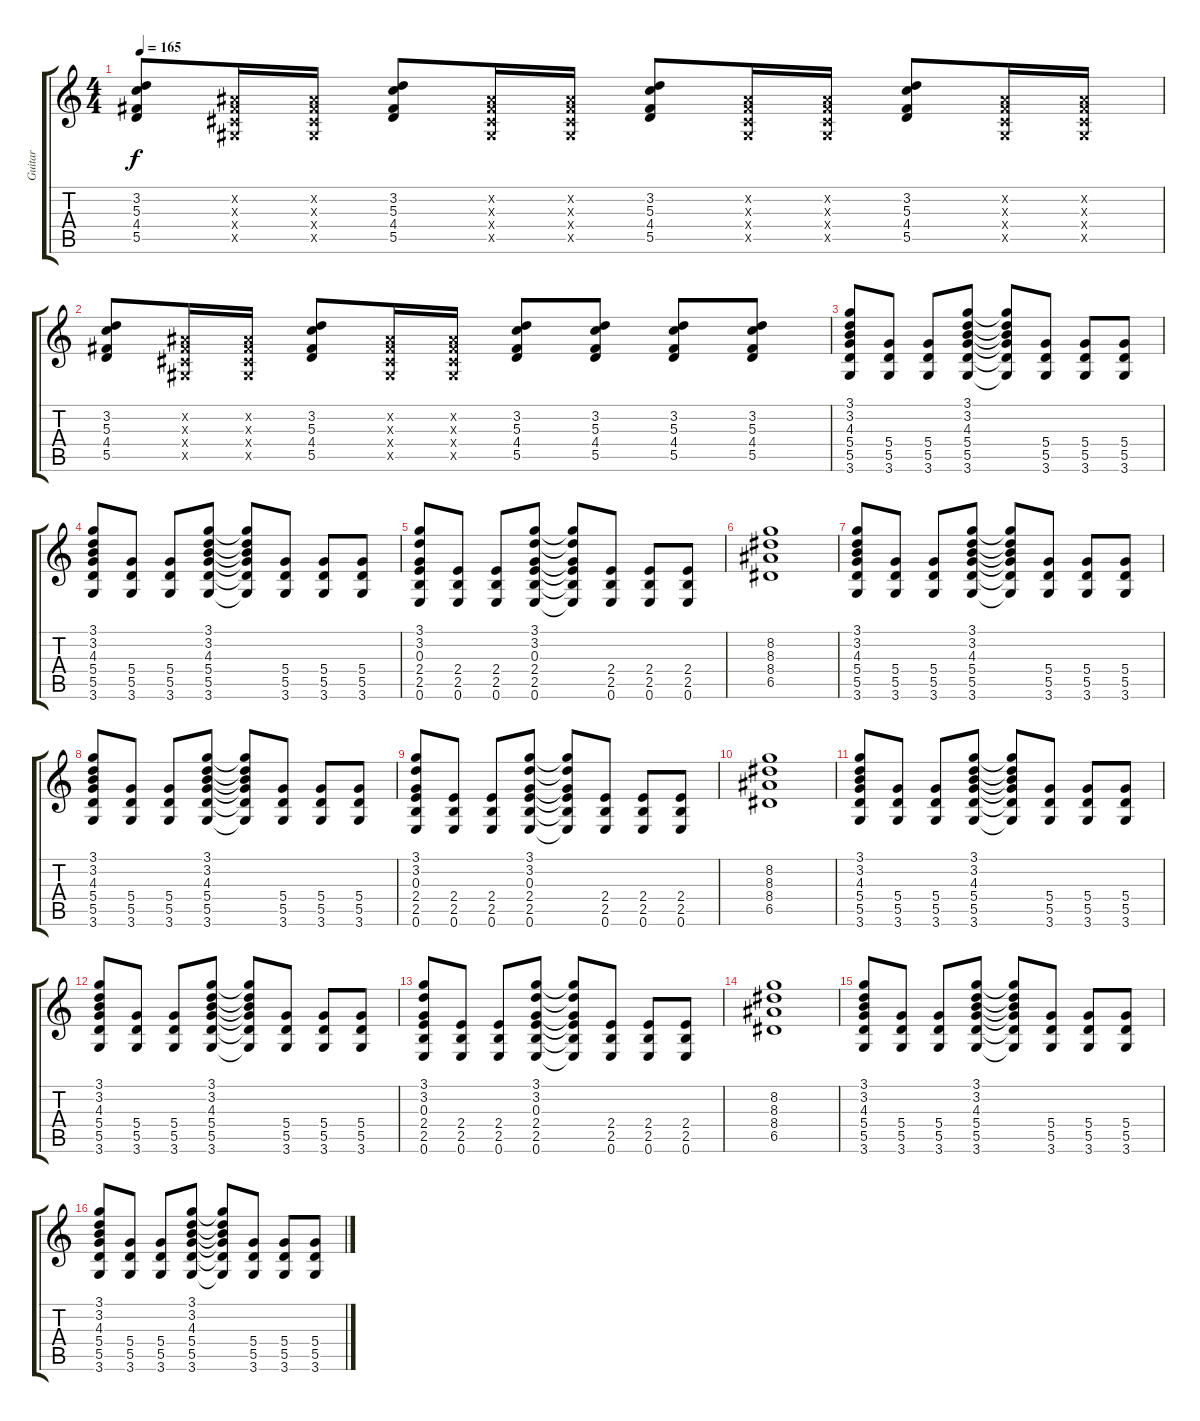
\track ("Guitar" "Guitar") {instrument distortionguitar}
\staff {score tabs}
\tuning (E4 B3 G3 D3 A2 E2) {hide}
\ts (4 4)
\tempo 165
\clef g2
\ks c
(3.2 5.3 4.4 5.5).8{dy f} (-1.2{x} -1.3{x} -1.4{x} -1.5{x}).16 (-1.2{x} -1.3{x} -1.4{x} -1.5{x}).16 (3.2 5.3 4.4 5.5).8 (-1.2{x} -1.3{x} -1.4{x} -1.5{x}).16 (-1.2{x} -1.3{x} -1.4{x} -1.5{x}).16 (3.2 5.3 4.4 5.5).8 (-1.2{x} -1.3{x} -1.4{x} -1.5{x}).16 (-1.2{x} -1.3{x} -1.4{x} -1.5{x}).16 (3.2 5.3 4.4 5.5).8 (-1.2{x} -1.3{x} -1.4{x} -1.5{x}).16 (-1.2{x} -1.3{x} -1.4{x} -1.5{x}).16 |
(3.2 5.3 4.4 5.5).8 (-1.2{x} -1.3{x} -1.4{x} -1.5{x}).16 (-1.2{x} -1.3{x} -1.4{x} -1.5{x}).16 (3.2 5.3 4.4 5.5).8 (-1.2{x} -1.3{x} -1.4{x} -1.5{x}).16 (-1.2{x} -1.3{x} -1.4{x} -1.5{x}).16 (3.2 5.3 4.4 5.5).8 (3.2 5.3 4.4 5.5).8 (3.2 5.3 4.4 5.5).8 (3.2 5.3 4.4 5.5).8 |
(3.1 3.2 4.3 5.4 5.5 3.6).8 (5.4 5.5 3.6).8 (5.4 5.5 3.6).8 (3.1 3.2 4.3 5.4 5.5 3.6).8 (3.1{t} 3.2{t} 4.3{t} 5.4{t} 5.5{t} 3.6{t}).8 (5.4 5.5 3.6).8 (5.4 5.5 3.6).8 (5.4 5.5 3.6).8 |
(3.1 3.2 4.3 5.4 5.5 3.6).8 (5.4 5.5 3.6).8 (5.4 5.5 3.6).8 (3.1 3.2 4.3 5.4 5.5 3.6).8 (3.1{t} 3.2{t} 4.3{t} 5.4{t} 5.5{t} 3.6{t}).8 (5.4 5.5 3.6).8 (5.4 5.5 3.6).8 (5.4 5.5 3.6).8 |
(3.1 3.2 0.3 2.4 2.5 0.6).8 (2.4 2.5 0.6).8 (2.4 2.5 0.6).8 (3.1 3.2 0.3 2.4 2.5 0.6).8 (3.1{t} 3.2{t} 0.3{t} 2.4{t} 2.5{t} 0.6{t}).8 (2.4 2.5 0.6).8 (2.4 2.5 0.6).8 (2.4 2.5 0.6).8 |
(8.2 8.3 8.4 6.5).1 |
(3.1 3.2 4.3 5.4 5.5 3.6).8 (5.4 5.5 3.6).8 (5.4 5.5 3.6).8 (3.1 3.2 4.3 5.4 5.5 3.6).8 (3.1{t} 3.2{t} 4.3{t} 5.4{t} 5.5{t} 3.6{t}).8 (5.4 5.5 3.6).8 (5.4 5.5 3.6).8 (5.4 5.5 3.6).8 |
(3.1 3.2 4.3 5.4 5.5 3.6).8 (5.4 5.5 3.6).8 (5.4 5.5 3.6).8 (3.1 3.2 4.3 5.4 5.5 3.6).8 (3.1{t} 3.2{t} 4.3{t} 5.4{t} 5.5{t} 3.6{t}).8 (5.4 5.5 3.6).8 (5.4 5.5 3.6).8 (5.4 5.5 3.6).8 |
(3.1 3.2 0.3 2.4 2.5 0.6).8 (2.4 2.5 0.6).8 (2.4 2.5 0.6).8 (3.1 3.2 0.3 2.4 2.5 0.6).8 (3.1{t} 3.2{t} 0.3{t} 2.4{t} 2.5{t} 0.6{t}).8 (2.4 2.5 0.6).8 (2.4 2.5 0.6).8 (2.4 2.5 0.6).8 |
(8.2 8.3 8.4 6.5).1 |
(3.1 3.2 4.3 5.4 5.5 3.6).8 (5.4 5.5 3.6).8 (5.4 5.5 3.6).8 (3.1 3.2 4.3 5.4 5.5 3.6).8 (3.1{t} 3.2{t} 4.3{t} 5.4{t} 5.5{t} 3.6{t}).8 (5.4 5.5 3.6).8 (5.4 5.5 3.6).8 (5.4 5.5 3.6).8 |
(3.1 3.2 4.3 5.4 5.5 3.6).8 (5.4 5.5 3.6).8 (5.4 5.5 3.6).8 (3.1 3.2 4.3 5.4 5.5 3.6).8 (3.1{t} 3.2{t} 4.3{t} 5.4{t} 5.5{t} 3.6{t}).8 (5.4 5.5 3.6).8 (5.4 5.5 3.6).8 (5.4 5.5 3.6).8 |
(3.1 3.2 0.3 2.4 2.5 0.6).8 (2.4 2.5 0.6).8 (2.4 2.5 0.6).8 (3.1 3.2 0.3 2.4 2.5 0.6).8 (3.1{t} 3.2{t} 0.3{t} 2.4{t} 2.5{t} 0.6{t}).8 (2.4 2.5 0.6).8 (2.4 2.5 0.6).8 (2.4 2.5 0.6).8 |
(8.2 8.3 8.4 6.5).1 |
(3.1 3.2 4.3 5.4 5.5 3.6).8 (5.4 5.5 3.6).8 (5.4 5.5 3.6).8 (3.1 3.2 4.3 5.4 5.5 3.6).8 (3.1{t} 3.2{t} 4.3{t} 5.4{t} 5.5{t} 3.6{t}).8 (5.4 5.5 3.6).8 (5.4 5.5 3.6).8 (5.4 5.5 3.6).8 |
(3.1 3.2 4.3 5.4 5.5 3.6).8 (5.4 5.5 3.6).8 (5.4 5.5 3.6).8 (3.1 3.2 4.3 5.4 5.5 3.6).8 (3.1{t} 3.2{t} 4.3{t} 5.4{t} 5.5{t} 3.6{t}).8 (5.4 5.5 3.6).8 (5.4 5.5 3.6).8 (5.4 5.5 3.6).8
